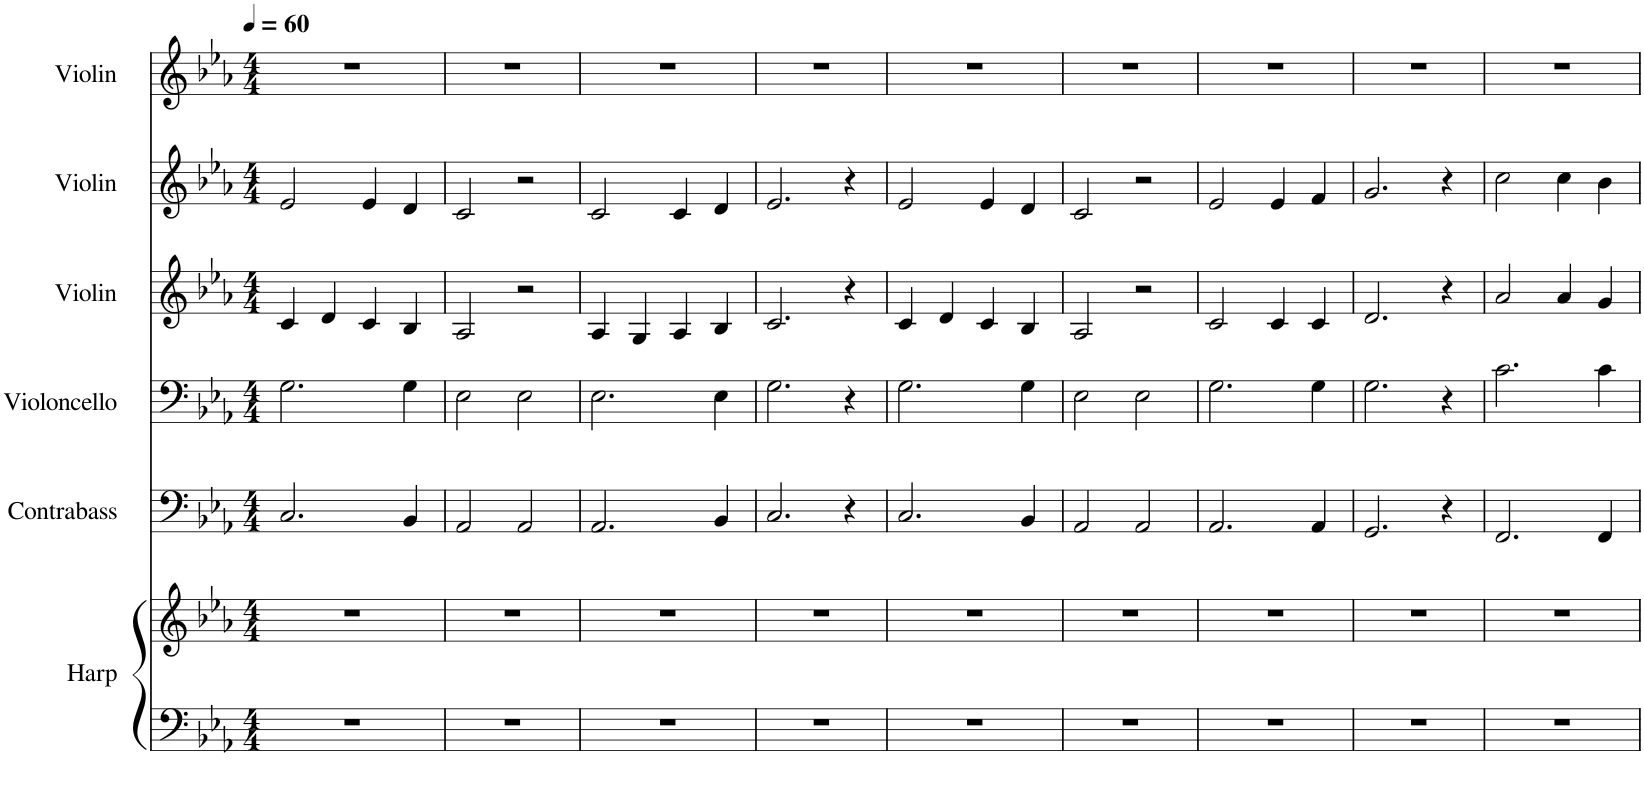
**kern	**kern	**kern	**kern	**kern	**kern	**kern
*part6	*part6	*part5	*part4	*part3	*part2	*part1
*staff7	*staff6	*staff5	*staff4	*staff3	*staff2	*staff1
*I"Harp	*	*I"Contrabass	*I"Violoncello	*I"Violin	*I"Violin	*I"Violin
*I'Hrp.	*	*I'Cb.	*I'Vc.	*I'Vln.	*I'Vln.	*I'Vln.
*clefF4	*clefG2	*clefF4	*clefF4	*clefG2	*clefG2	*clefG2
*	*	*Trd7c12	*	*	*	*
*k[b-e-a-]	*k[b-e-a-]	*k[b-e-a-]	*k[b-e-a-]	*k[b-e-a-]	*k[b-e-a-]	*k[b-e-a-]
*M4/4	*M4/4	*M4/4	*M4/4	*M4/4	*M4/4	*M4/4
*MM60	*MM60	*MM60	*MM60	*MM60	*MM60	*MM60
=1	=1	=1	=1	=1	=1	=1
1r	1r	2.C/	2.G\	4c/	2e-/	1r
.	.	.	.	4d/	.	.
.	.	.	.	4c/	4e-/	.
.	.	4BB-/	4G\	4B-/	4d/	.
=2	=2	=2	=2	=2	=2	=2
1r	1r	2AA-/	2E-\	2A-/	2c/	1r
.	.	2AA-/	2E-\	2r	2r	.
=3	=3	=3	=3	=3	=3	=3
1r	1r	2.AA-/	2.E-\	4A-/	2c/	1r
.	.	.	.	4G/	.	.
.	.	.	.	4A-/	4c/	.
.	.	4BB-/	4E-\	4B-/	4d/	.
=4	=4	=4	=4	=4	=4	=4
1r	1r	2.C/	2.G\	2.c/	2.e-/	1r
.	.	4r	4r	4r	4r	.
=5	=5	=5	=5	=5	=5	=5
1r	1r	2.C/	2.G\	4c/	2e-/	1r
.	.	.	.	4d/	.	.
.	.	.	.	4c/	4e-/	.
.	.	4BB-/	4G\	4B-/	4d/	.
=6	=6	=6	=6	=6	=6	=6
1r	1r	2AA-/	2E-\	2A-/	2c/	1r
.	.	2AA-/	2E-\	2r	2r	.
=7	=7	=7	=7	=7	=7	=7
1r	1r	2.AA-/	2.G\	2c/	2e-/	1r
.	.	.	.	4c/	4e-/	.
.	.	4AA-/	4G\	4c/	4f/	.
=8	=8	=8	=8	=8	=8	=8
1r	1r	2.GG/	2.G\	2.d/	2.g/	1r
.	.	4r	4r	4r	4r	.
=9	=9	=9	=9	=9	=9	=9
1r	1r	2.FF/	2.c\	2a-/	2cc\	1r
.	.	.	.	4a-/	4cc\	.
.	.	4FF/	4c\	4g/	4b-\	.
=	=	=	=	=	=	=
*-	*-	*-	*-	*-	*-	*-
